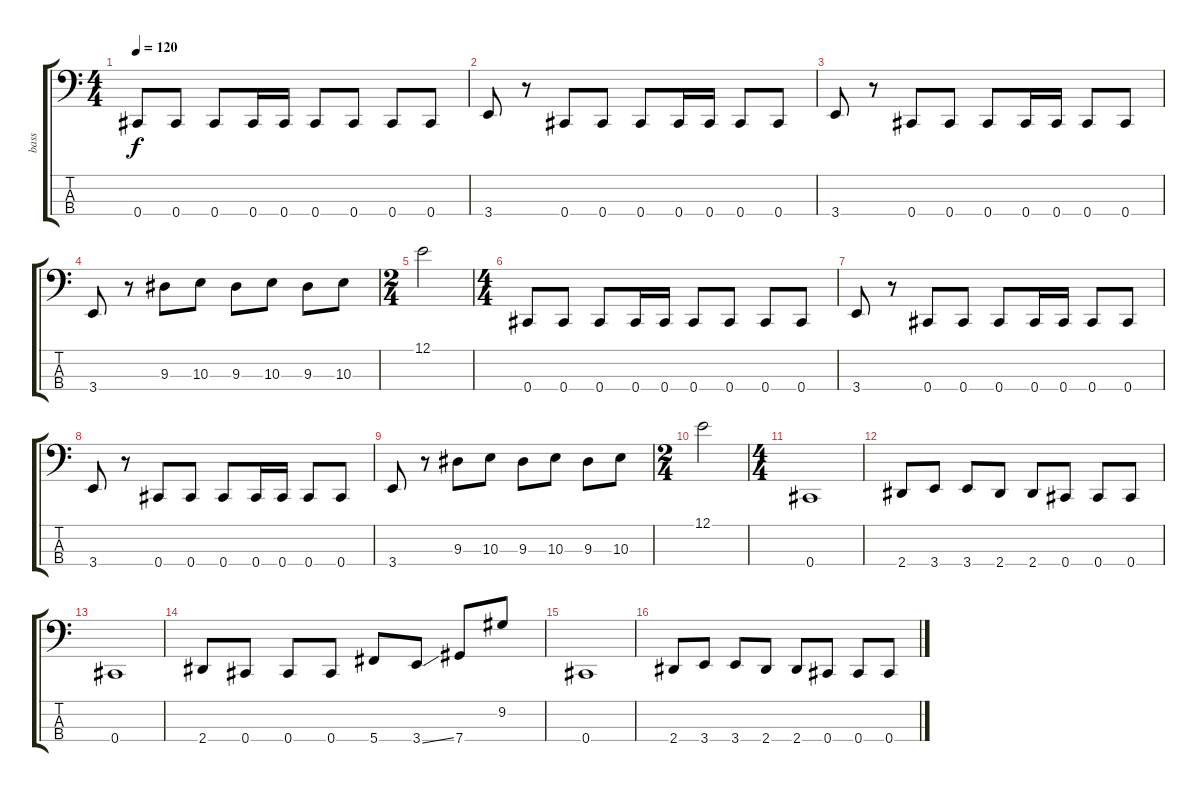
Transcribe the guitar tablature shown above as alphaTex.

\track ("bass" "bass") {instrument electricbassfinger}
\staff {score tabs}
\tuning (E2 B1 Gb1 Db1) {hide}
\ts (4 4)
\tempo 120
\clef f4
\ks c
0.4.8{dy f} 0.4.8 0.4.8 0.4.16 0.4.16 0.4.8 0.4.8 0.4.8 0.4.8 |
3.4.8 r.8 0.4.8 0.4.8 0.4.8 0.4.16 0.4.16 0.4.8 0.4.8 |
3.4.8 r.8 0.4.8 0.4.8 0.4.8 0.4.16 0.4.16 0.4.8 0.4.8 |
3.4.8 r.8 9.3.8 10.3.8 9.3.8 10.3.8 9.3.8 10.3.8 |
\ts (2 4)
12.1.2 |
\ts (4 4)
0.4.8 0.4.8 0.4.8 0.4.16 0.4.16 0.4.8 0.4.8 0.4.8 0.4.8 |
3.4.8 r.8 0.4.8 0.4.8 0.4.8 0.4.16 0.4.16 0.4.8 0.4.8 |
3.4.8 r.8 0.4.8 0.4.8 0.4.8 0.4.16 0.4.16 0.4.8 0.4.8 |
3.4.8 r.8 9.3.8 10.3.8 9.3.8 10.3.8 9.3.8 10.3.8 |
\ts (2 4)
12.1.2 |
\ts (4 4)
0.4.1 |
2.4.8 3.4.8 3.4.8 2.4.8 2.4.8 0.4.8 0.4.8 0.4.8 |
0.4.1 |
2.4.8 0.4.8 0.4.8 0.4.8 5.4.8 3.4{ss}.8 7.4.8 9.2.8 |
0.4.1 |
2.4.8 3.4.8 3.4.8 2.4.8 2.4.8 0.4.8 0.4.8 0.4.8
